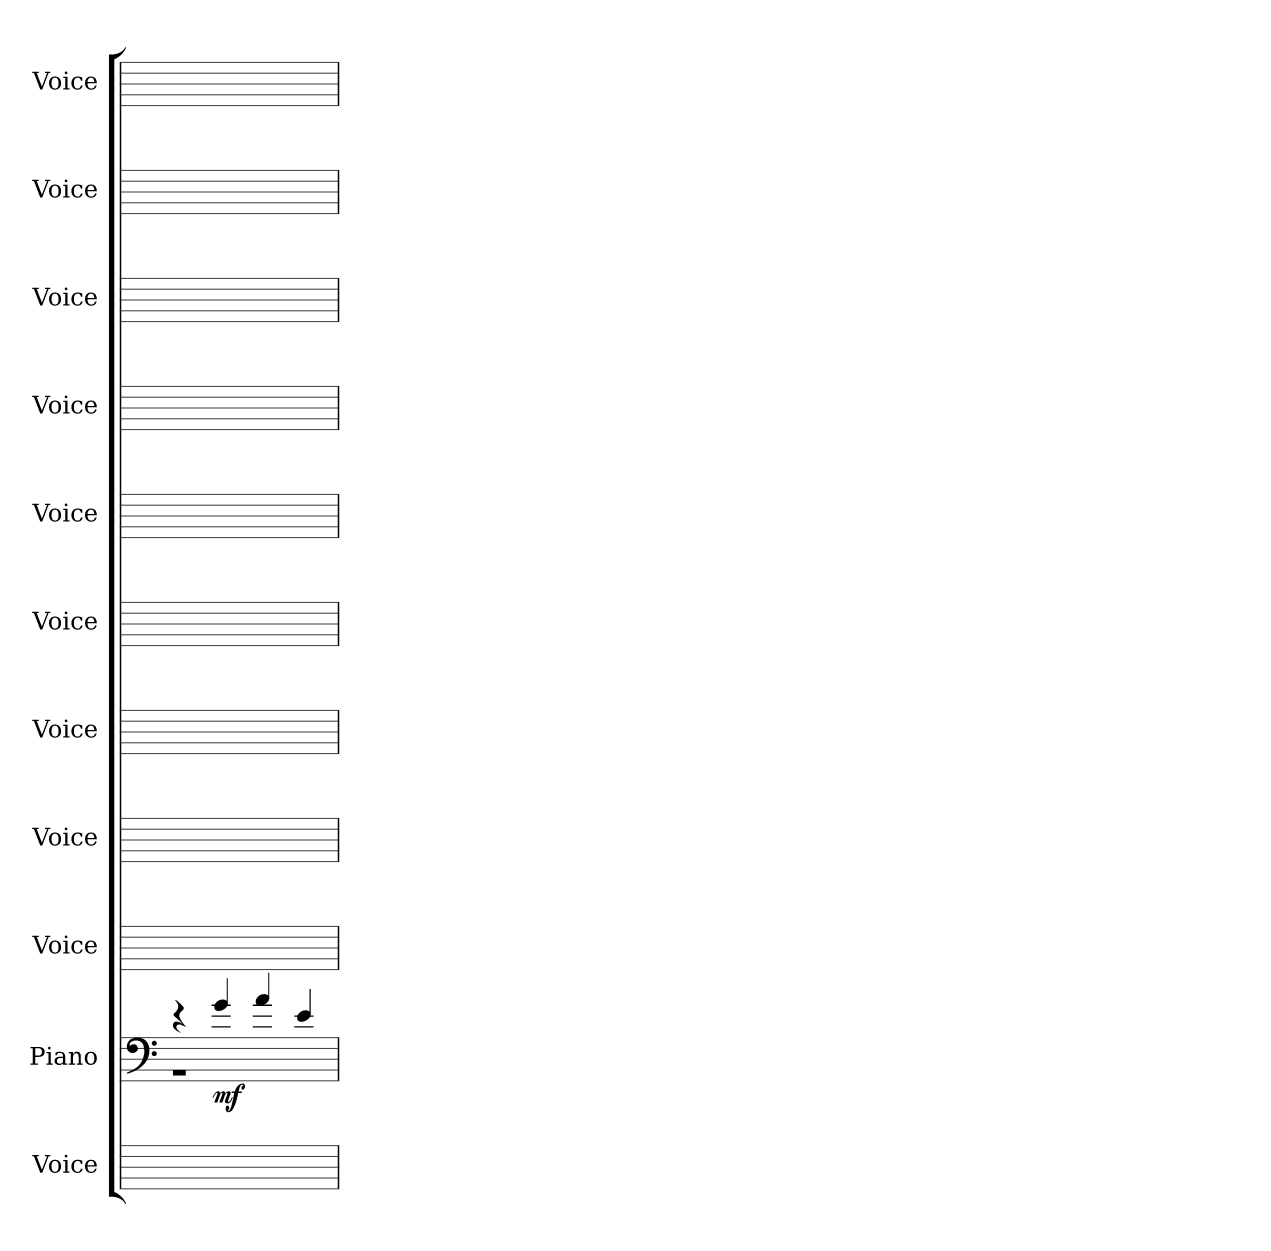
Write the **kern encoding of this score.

**kern	**kern	**dynam	**kern	**kern	**kern	**kern	**kern	**kern	**kern	**kern	**kern
*part11	*part10	*part10	*part9	*part8	*part7	*part6	*part5	*part4	*part3	*part2	*part1
*staff11	*staff10	*staff10	*staff9	*staff8	*staff7	*staff6	*staff5	*staff4	*staff3	*staff2	*staff1
*I"Voice	*I"Piano	*	*I"Voice	*I"Voice	*I"Voice	*I"Voice	*I"Voice	*I"Voice	*I"Voice	*I"Voice	*I"Voice
*	*I'Pno	*	*	*	*	*	*	*	*	*	*
!!LO:LB:g=z
*	*clefF4	*	*	*	*	*	*	*	*	*	*
=	=	=	=	=	=	=	=	=	=	=	=
*	*^	*	*	*	*	*	*	*	*	*	*
4ryy	4r	1r	.	4ryy	4ryy	4ryy	4ryy	4ryy	4ryy	4ryy	4ryy	4ryy
!	!	!	!LO:DY:b	!	!	!	!	!	!	!	!	!
2.ryy	4g/	.	mf	2.ryy	2.ryy	2.ryy	2.ryy	2.ryy	2.ryy	2.ryy	2.ryy	2.ryy
.	4a/	.	.	.	.	.	.	.	.	.	.	.
.	4e/	.	.	.	.	.	.	.	.	.	.	.
*	*v	*v	*	*	*	*	*	*	*	*	*	*
=	=	=	=	=	=	=	=	=	=	=	=
*-	*-	*-	*-	*-	*-	*-	*-	*-	*-	*-	*-
